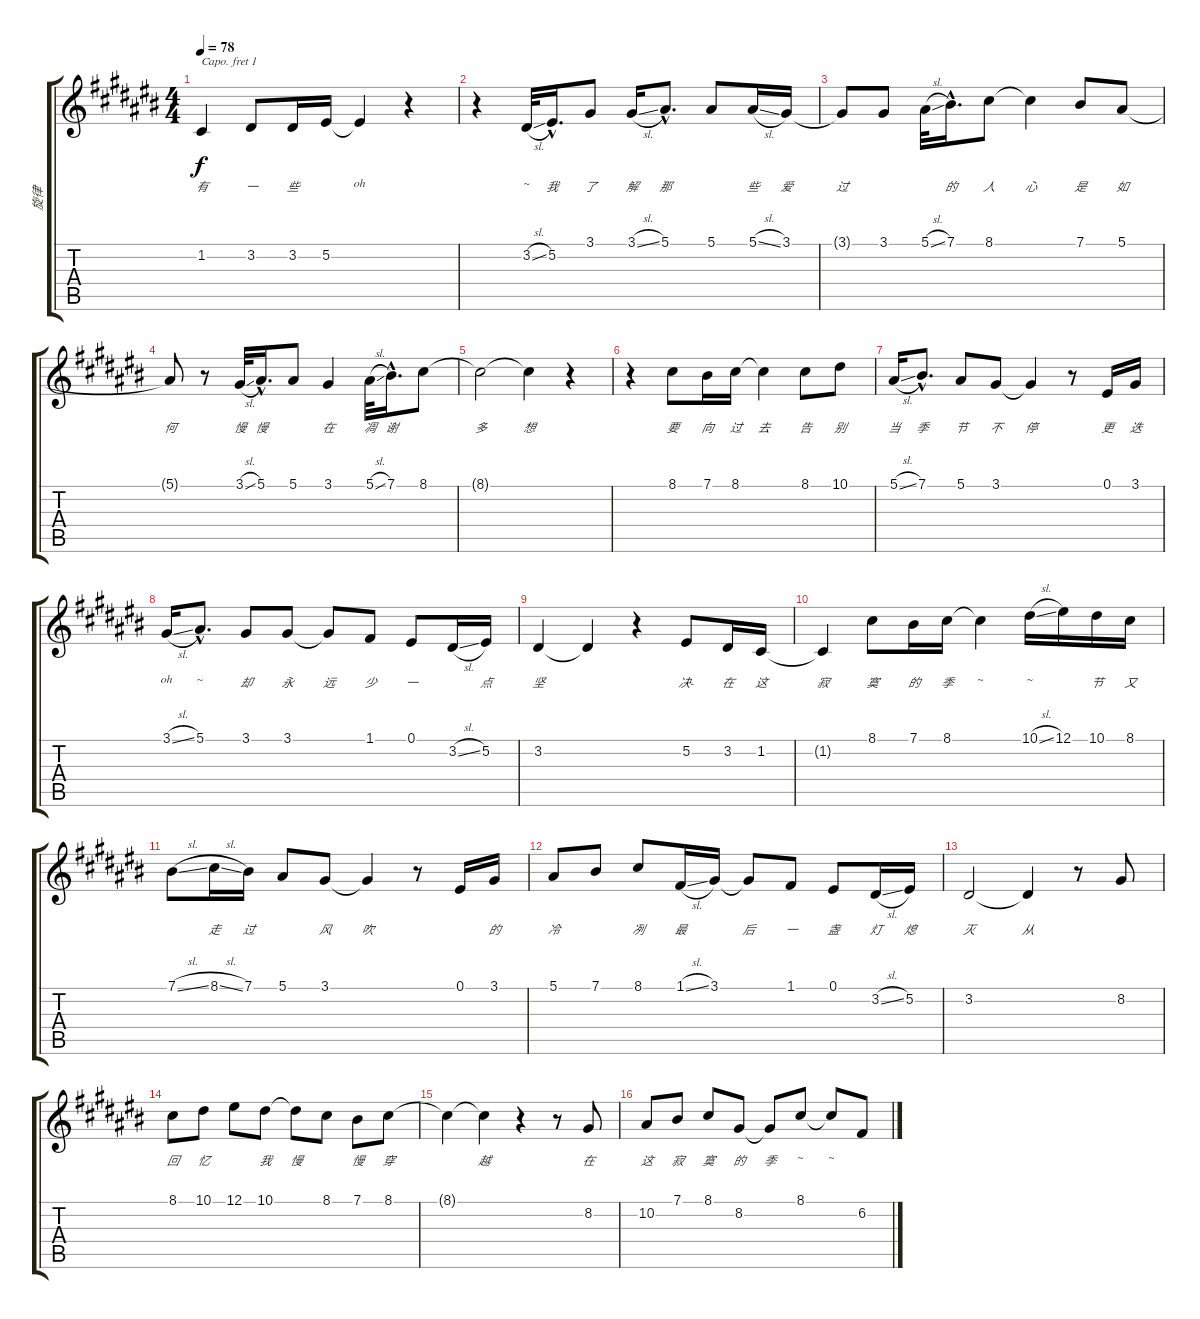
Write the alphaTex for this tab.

\track ("旋律" "旋律") {instrument voiceoohs}
\staff {score tabs}
\capo 1
\tuning (E4 B3 G3 D3 A2 E2) {hide}
\ts (4 4)
\tempo 78
\clef g2
\ks c#
1.2{t}.4{lyrics (0 "有") lyrics (1 "") lyrics (2 "") lyrics (3 "") lyrics (4 "") dy f} 3.2.8{lyrics (0 "一") lyrics (1 "") lyrics (2 "") lyrics (3 "") lyrics (4 "")} 3.2.16{lyrics (0 "些") lyrics (1 "") lyrics (2 "") lyrics (3 "") lyrics (4 "")} 5.2.16{lyrics (0 "") lyrics (1 "") lyrics (2 "") lyrics (3 "") lyrics (4 "")} 5.2{t}.4{lyrics (0 "oh") lyrics (1 "") lyrics (2 "") lyrics (3 "") lyrics (4 "")} r.4 |
r.4 3.2{sl}.32{lyrics (0 "~") lyrics (1 "") lyrics (2 "") lyrics (3 "") lyrics (4 "")} 5.2{hac}.16{d lyrics (0 "我") lyrics (1 "") lyrics (2 "") lyrics (3 "") lyrics (4 "")} 3.1.8{lyrics (0 "了") lyrics (1 "") lyrics (2 "") lyrics (3 "") lyrics (4 "")} 3.1{sl}.16{lyrics (0 "解") lyrics (1 "") lyrics (2 "") lyrics (3 "") lyrics (4 "")} 5.1{hac}.8{d lyrics (0 "那") lyrics (1 "") lyrics (2 "") lyrics (3 "") lyrics (4 "")} 5.1.8{lyrics (0 "") lyrics (1 "") lyrics (2 "") lyrics (3 "") lyrics (4 "")} 5.1{sl}.16{lyrics (0 "些") lyrics (1 "") lyrics (2 "") lyrics (3 "") lyrics (4 "")} 3.1.16{lyrics (0 "爱") lyrics (1 "") lyrics (2 "") lyrics (3 "") lyrics (4 "")} |
3.1{t}.8{lyrics (0 "过") lyrics (1 "") lyrics (2 "") lyrics (3 "") lyrics (4 "")} 3.1.8{lyrics (0 "") lyrics (1 "") lyrics (2 "") lyrics (3 "") lyrics (4 "")} 5.1{sl}.32{lyrics (0 "") lyrics (1 "") lyrics (2 "") lyrics (3 "") lyrics (4 "")} 7.1{hac}.16{d lyrics (0 "的") lyrics (1 "") lyrics (2 "") lyrics (3 "") lyrics (4 "")} 8.1.8{lyrics (0 "人") lyrics (1 "") lyrics (2 "") lyrics (3 "") lyrics (4 "")} 8.1{t}.4{lyrics (0 "心") lyrics (1 "") lyrics (2 "") lyrics (3 "") lyrics (4 "")} 7.1.8{lyrics (0 "是") lyrics (1 "") lyrics (2 "") lyrics (3 "") lyrics (4 "")} 5.1.8{lyrics (0 "如") lyrics (1 "") lyrics (2 "") lyrics (3 "") lyrics (4 "")} |
5.1{t}.8{lyrics (0 "何") lyrics (1 "") lyrics (2 "") lyrics (3 "") lyrics (4 "")} r.8 3.1{sl}.32{lyrics (0 "慢") lyrics (1 "") lyrics (2 "") lyrics (3 "") lyrics (4 "")} 5.1{hac}.16{d lyrics (0 "慢") lyrics (1 "") lyrics (2 "") lyrics (3 "") lyrics (4 "")} 5.1.8{lyrics (0 "") lyrics (1 "") lyrics (2 "") lyrics (3 "") lyrics (4 "")} 3.1.4{lyrics (0 "在") lyrics (1 "") lyrics (2 "") lyrics (3 "") lyrics (4 "")} 5.1{sl}.32{lyrics (0 "凋") lyrics (1 "") lyrics (2 "") lyrics (3 "") lyrics (4 "")} 7.1{hac}.16{d lyrics (0 "谢") lyrics (1 "") lyrics (2 "") lyrics (3 "") lyrics (4 "")} 8.1.8{lyrics (0 "") lyrics (1 "") lyrics (2 "") lyrics (3 "") lyrics (4 "")} |
8.1{t}.2{lyrics (0 "多") lyrics (1 "") lyrics (2 "") lyrics (3 "") lyrics (4 "")} 8.1{t}.4{lyrics (0 "想") lyrics (1 "") lyrics (2 "") lyrics (3 "") lyrics (4 "")} r.4 |
r.4 8.1.8{lyrics (0 "要") lyrics (1 "") lyrics (2 "") lyrics (3 "") lyrics (4 "")} 7.1.16{lyrics (0 "向") lyrics (1 "") lyrics (2 "") lyrics (3 "") lyrics (4 "")} 8.1.16{lyrics (0 "过") lyrics (1 "") lyrics (2 "") lyrics (3 "") lyrics (4 "")} 8.1{t}.4{lyrics (0 "去") lyrics (1 "") lyrics (2 "") lyrics (3 "") lyrics (4 "")} 8.1.8{lyrics (0 "告") lyrics (1 "") lyrics (2 "") lyrics (3 "") lyrics (4 "")} 10.1.8{lyrics (0 "别") lyrics (1 "") lyrics (2 "") lyrics (3 "") lyrics (4 "")} |
5.1{sl}.16{lyrics (0 "当") lyrics (1 "") lyrics (2 "") lyrics (3 "") lyrics (4 "")} 7.1{hac}.8{d lyrics (0 "季") lyrics (1 "") lyrics (2 "") lyrics (3 "") lyrics (4 "")} 5.1.8{lyrics (0 "节") lyrics (1 "") lyrics (2 "") lyrics (3 "") lyrics (4 "")} 3.1.8{lyrics (0 "不") lyrics (1 "") lyrics (2 "") lyrics (3 "") lyrics (4 "")} 3.1{t}.4{lyrics (0 "停") lyrics (1 "") lyrics (2 "") lyrics (3 "") lyrics (4 "")} r.8 0.1.16{lyrics (0 "更") lyrics (1 "") lyrics (2 "") lyrics (3 "") lyrics (4 "")} 3.1.16{lyrics (0 "迭") lyrics (1 "") lyrics (2 "") lyrics (3 "") lyrics (4 "")} |
3.1{sl}.16{lyrics (0 "oh") lyrics (1 "") lyrics (2 "") lyrics (3 "") lyrics (4 "")} 5.1{hac}.8{d lyrics (0 "~") lyrics (1 "") lyrics (2 "") lyrics (3 "") lyrics (4 "")} 3.1.8{lyrics (0 "却") lyrics (1 "") lyrics (2 "") lyrics (3 "") lyrics (4 "")} 3.1.8{lyrics (0 "永") lyrics (1 "") lyrics (2 "") lyrics (3 "") lyrics (4 "")} 3.1{t}.8{lyrics (0 "远") lyrics (1 "") lyrics (2 "") lyrics (3 "") lyrics (4 "")} 1.1.8{lyrics (0 "少") lyrics (1 "") lyrics (2 "") lyrics (3 "") lyrics (4 "")} 0.1.8{lyrics (0 "一") lyrics (1 "") lyrics (2 "") lyrics (3 "") lyrics (4 "")} 3.2{sl}.16{lyrics (0 "") lyrics (1 "") lyrics (2 "") lyrics (3 "") lyrics (4 "")} 5.2.16{lyrics (0 "点") lyrics (1 "") lyrics (2 "") lyrics (3 "") lyrics (4 "")} |
3.2.4{lyrics (0 "坚") lyrics (1 "") lyrics (2 "") lyrics (3 "") lyrics (4 "")} 3.2{t}.4{lyrics (0 "") lyrics (1 "") lyrics (2 "") lyrics (3 "") lyrics (4 "")} r.4 5.2.8{lyrics (0 "决-") lyrics (1 "") lyrics (2 "") lyrics (3 "") lyrics (4 "")} 3.2.16{lyrics (0 "在") lyrics (1 "") lyrics (2 "") lyrics (3 "") lyrics (4 "")} 1.2.16{lyrics (0 "这") lyrics (1 "") lyrics (2 "") lyrics (3 "") lyrics (4 "")} |
1.2{t}.4{lyrics (0 "寂") lyrics (1 "") lyrics (2 "") lyrics (3 "") lyrics (4 "")} 8.1.8{lyrics (0 "寞") lyrics (1 "") lyrics (2 "") lyrics (3 "") lyrics (4 "")} 7.1.16{lyrics (0 "的") lyrics (1 "") lyrics (2 "") lyrics (3 "") lyrics (4 "")} 8.1.16{lyrics (0 "季") lyrics (1 "") lyrics (2 "") lyrics (3 "") lyrics (4 "")} 8.1{t}.4{lyrics (0 "~") lyrics (1 "") lyrics (2 "") lyrics (3 "") lyrics (4 "")} 10.1{sl}.16{lyrics (0 "~") lyrics (1 "") lyrics (2 "") lyrics (3 "") lyrics (4 "")} 12.1.16{lyrics (0 "") lyrics (1 "") lyrics (2 "") lyrics (3 "") lyrics (4 "")} 10.1.16{lyrics (0 "节") lyrics (1 "") lyrics (2 "") lyrics (3 "") lyrics (4 "")} 8.1.16{lyrics (0 "又") lyrics (1 "") lyrics (2 "") lyrics (3 "") lyrics (4 "")} |
7.1{sl}.8{lyrics (0 "") lyrics (1 "") lyrics (2 "") lyrics (3 "") lyrics (4 "")} 8.1{sl}.16{lyrics (0 "走") lyrics (1 "") lyrics (2 "") lyrics (3 "") lyrics (4 "")} 7.1.16{lyrics (0 "过") lyrics (1 "") lyrics (2 "") lyrics (3 "") lyrics (4 "")} 5.1.8{lyrics (0 "") lyrics (1 "") lyrics (2 "") lyrics (3 "") lyrics (4 "")} 3.1.8{lyrics (0 "风") lyrics (1 "") lyrics (2 "") lyrics (3 "") lyrics (4 "")} 3.1{t}.4{lyrics (0 "吹") lyrics (1 "") lyrics (2 "") lyrics (3 "") lyrics (4 "")} r.8 0.1.16{lyrics (0 "") lyrics (1 "") lyrics (2 "") lyrics (3 "") lyrics (4 "")} 3.1.16{lyrics (0 "的") lyrics (1 "") lyrics (2 "") lyrics (3 "") lyrics (4 "")} |
5.1.8{lyrics (0 "冷") lyrics (1 "") lyrics (2 "") lyrics (3 "") lyrics (4 "")} 7.1.8{lyrics (0 "") lyrics (1 "") lyrics (2 "") lyrics (3 "") lyrics (4 "")} 8.1.8{lyrics (0 "冽") lyrics (1 "") lyrics (2 "") lyrics (3 "") lyrics (4 "")} 1.1{sl}.16{lyrics (0 "最") lyrics (1 "") lyrics (2 "") lyrics (3 "") lyrics (4 "")} 3.1.16{lyrics (0 "") lyrics (1 "") lyrics (2 "") lyrics (3 "") lyrics (4 "")} 3.1{t}.8{lyrics (0 "后") lyrics (1 "") lyrics (2 "") lyrics (3 "") lyrics (4 "")} 1.1.8{lyrics (0 "一") lyrics (1 "") lyrics (2 "") lyrics (3 "") lyrics (4 "")} 0.1.8{lyrics (0 "盏") lyrics (1 "") lyrics (2 "") lyrics (3 "") lyrics (4 "")} 3.2{sl}.16{lyrics (0 "灯") lyrics (1 "") lyrics (2 "") lyrics (3 "") lyrics (4 "")} 5.2.16{lyrics (0 "熄") lyrics (1 "") lyrics (2 "") lyrics (3 "") lyrics (4 "")} |
3.2.2{lyrics (0 "灭") lyrics (1 "") lyrics (2 "") lyrics (3 "") lyrics (4 "")} 3.2{t}.4{lyrics (0 "从") lyrics (1 "") lyrics (2 "") lyrics (3 "") lyrics (4 "")} r.8 8.2.8{lyrics (0 "") lyrics (1 "") lyrics (2 "") lyrics (3 "") lyrics (4 "")} |
8.1.8{lyrics (0 "回") lyrics (1 "") lyrics (2 "") lyrics (3 "") lyrics (4 "")} 10.1.8{lyrics (0 "忆") lyrics (1 "") lyrics (2 "") lyrics (3 "") lyrics (4 "")} 12.1.8{lyrics (0 "") lyrics (1 "") lyrics (2 "") lyrics (3 "") lyrics (4 "")} 10.1.8{lyrics (0 "我") lyrics (1 "") lyrics (2 "") lyrics (3 "") lyrics (4 "")} 10.1{t}.8{lyrics (0 "慢") lyrics (1 "") lyrics (2 "") lyrics (3 "") lyrics (4 "")} 8.1.8{lyrics (0 "") lyrics (1 "") lyrics (2 "") lyrics (3 "") lyrics (4 "")} 7.1.8{lyrics (0 "慢") lyrics (1 "") lyrics (2 "") lyrics (3 "") lyrics (4 "")} 8.1.8{lyrics (0 "穿") lyrics (1 "") lyrics (2 "") lyrics (3 "") lyrics (4 "")} |
8.1{t}.4{lyrics (0 "") lyrics (1 "") lyrics (2 "") lyrics (3 "") lyrics (4 "")} 8.1{t}.4{lyrics (0 "越") lyrics (1 "") lyrics (2 "") lyrics (3 "") lyrics (4 "")} r.4 r.8 8.2.8{lyrics (0 "在") lyrics (1 "") lyrics (2 "") lyrics (3 "") lyrics (4 "")} |
10.2.8{lyrics (0 "这") lyrics (1 "") lyrics (2 "") lyrics (3 "") lyrics (4 "")} 7.1.8{lyrics (0 "寂") lyrics (1 "") lyrics (2 "") lyrics (3 "") lyrics (4 "")} 8.1.8{lyrics (0 "寞") lyrics (1 "") lyrics (2 "") lyrics (3 "") lyrics (4 "")} 8.2.8{lyrics (0 "的") lyrics (1 "") lyrics (2 "") lyrics (3 "") lyrics (4 "")} 8.2{t}.8{lyrics (0 "季") lyrics (1 "") lyrics (2 "") lyrics (3 "") lyrics (4 "")} 8.1.8{lyrics (0 "~") lyrics (1 "") lyrics (2 "") lyrics (3 "") lyrics (4 "")} 8.1{t}.8{lyrics (0 "~") lyrics (1 "") lyrics (2 "") lyrics (3 "") lyrics (4 "")} 6.2.8{lyrics (0 "") lyrics (1 "") lyrics (2 "") lyrics (3 "") lyrics (4 "")}
